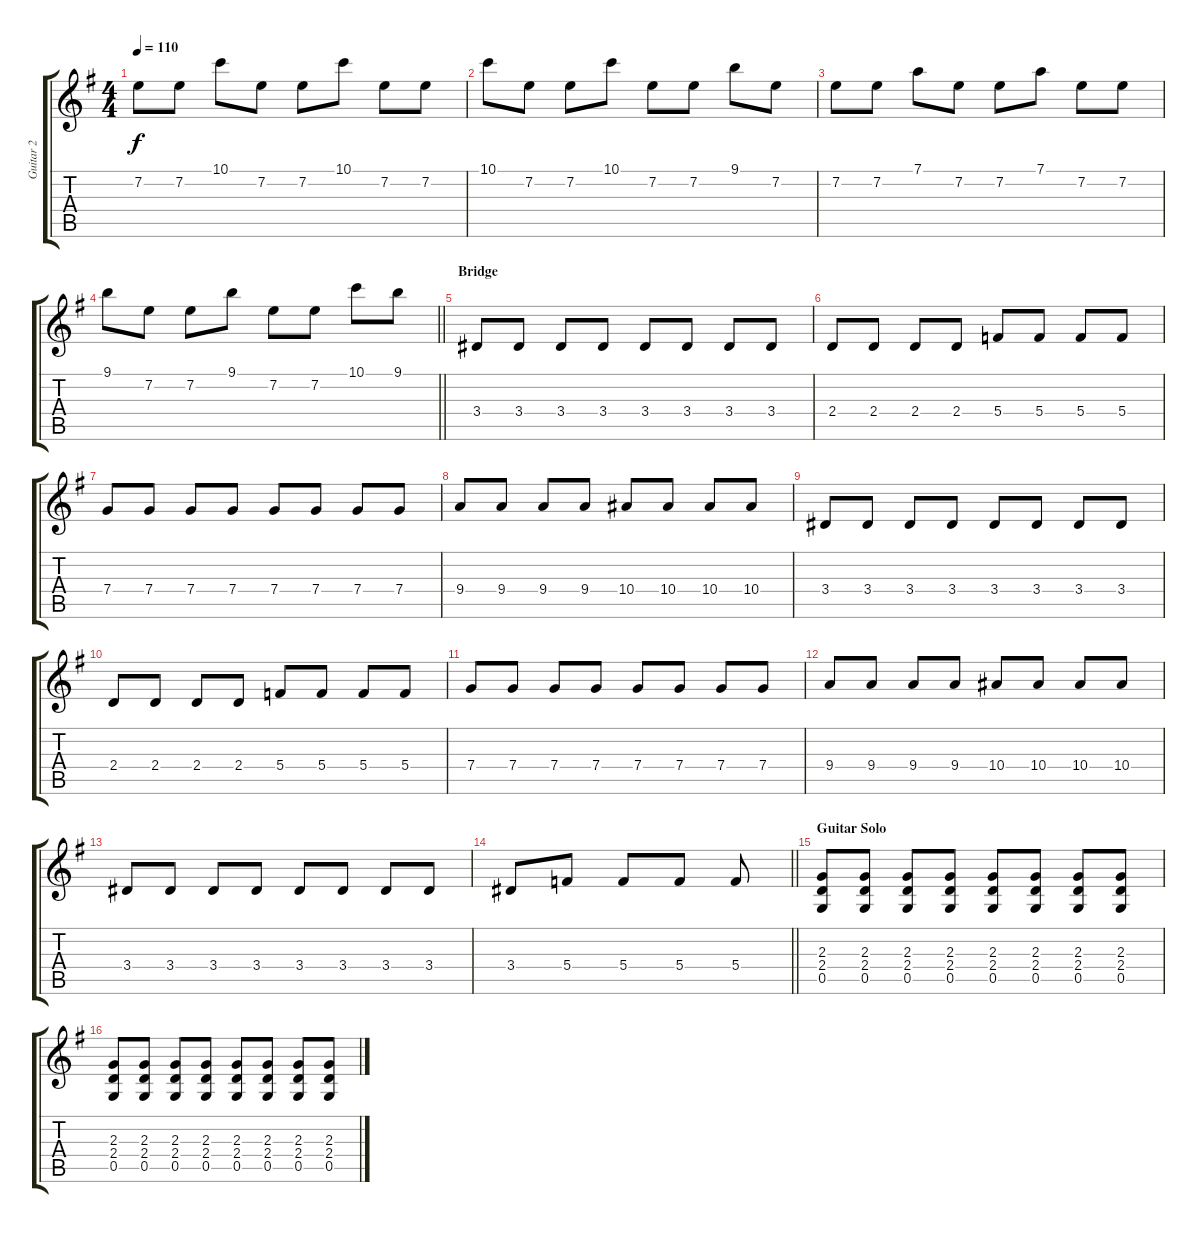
\track ("Guitar 2" "Guitar 2") {instrument distortionguitar}
\staff {score tabs}
\tuning (D4 A3 F3 C3 G2 C2) {hide}
\ts (4 4)
\tempo 110
\clef g2
\ks g
7.2.8{dy f} 7.2.8 10.1.8 7.2.8 7.2.8 10.1.8 7.2.8 7.2.8 |
10.1.8 7.2.8 7.2.8 10.1.8 7.2.8 7.2.8 9.1.8 7.2.8 |
7.2.8 7.2.8 7.1.8 7.2.8 7.2.8 7.1.8 7.2.8 7.2.8 |
\barLineRight lightlight
9.1.8 7.2.8 7.2.8 9.1.8 7.2.8 7.2.8 10.1.8 9.1.8 |
\section ("" "Bridge")
3.4.8 3.4.8 3.4.8 3.4.8 3.4.8 3.4.8 3.4.8 3.4.8 |
2.4.8 2.4.8 2.4.8 2.4.8 5.4.8 5.4.8 5.4.8 5.4.8 |
7.4.8 7.4.8 7.4.8 7.4.8 7.4.8 7.4.8 7.4.8 7.4.8 |
9.4.8 9.4.8 9.4.8 9.4.8 10.4.8 10.4.8 10.4.8 10.4.8 |
3.4.8 3.4.8 3.4.8 3.4.8 3.4.8 3.4.8 3.4.8 3.4.8 |
2.4.8 2.4.8 2.4.8 2.4.8 5.4.8 5.4.8 5.4.8 5.4.8 |
7.4.8 7.4.8 7.4.8 7.4.8 7.4.8 7.4.8 7.4.8 7.4.8 |
9.4.8 9.4.8 9.4.8 9.4.8 10.4.8 10.4.8 10.4.8 10.4.8 |
3.4.8 3.4.8 3.4.8 3.4.8 3.4.8 3.4.8 3.4.8 3.4.8 |
\barLineRight lightlight
3.4.8 5.4.8 5.4.8 5.4.8 5.4.8 |
\section ("" "Guitar Solo")
(2.3 2.4 0.5).8 (2.3 2.4 0.5).8 (2.3 2.4 0.5).8 (2.3 2.4 0.5).8 (2.3 2.4 0.5).8 (2.3 2.4 0.5).8 (2.3 2.4 0.5).8 (2.3 2.4 0.5).8 |
(2.3 2.4 0.5).8 (2.3 2.4 0.5).8 (2.3 2.4 0.5).8 (2.3 2.4 0.5).8 (2.3 2.4 0.5).8 (2.3 2.4 0.5).8 (2.3 2.4 0.5).8 (2.3 2.4 0.5).8
